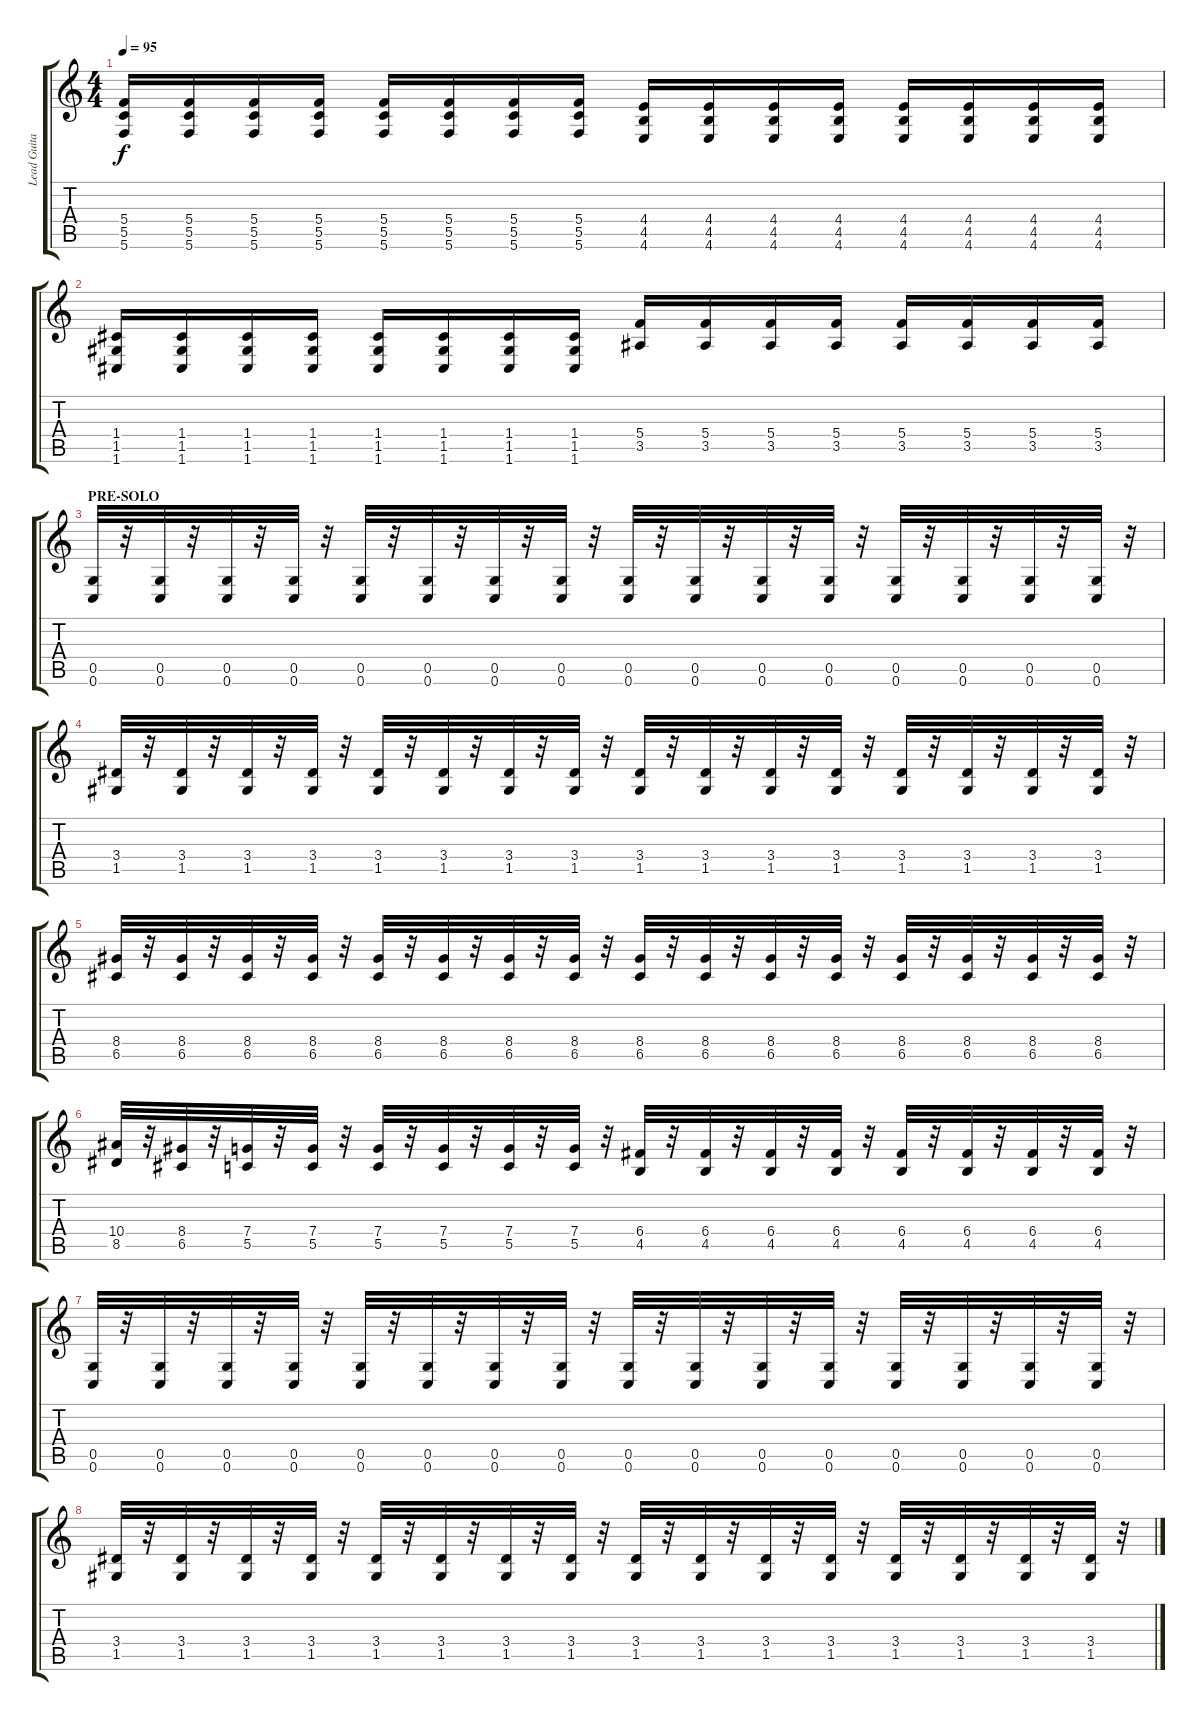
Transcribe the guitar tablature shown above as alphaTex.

\track ("Lead Guitar" "Lead Guita") {instrument distortionguitar}
\staff {score tabs}
\tuning (D4 A3 F3 C3 G2 C2) {hide}
\ts (4 4)
\tempo 95
\clef g2
\ks c
(5.4 5.5 5.6).16{dy f} (5.4 5.5 5.6).16 (5.4 5.5 5.6).16 (5.4 5.5 5.6).16 (5.4 5.5 5.6).16 (5.4 5.5 5.6).16 (5.4 5.5 5.6).16 (5.4 5.5 5.6).16 (4.4 4.5 4.6).16 (4.4 4.5 4.6).16 (4.4 4.5 4.6).16 (4.4 4.5 4.6).16 (4.4 4.5 4.6).16 (4.4 4.5 4.6).16 (4.4 4.5 4.6).16 (4.4 4.5 4.6).16 |
(1.4 1.5 1.6).16 (1.4 1.5 1.6).16 (1.4 1.5 1.6).16 (1.4 1.5 1.6).16 (1.4 1.5 1.6).16 (1.4 1.5 1.6).16 (1.4 1.5 1.6).16 (1.4 1.5 1.6).16 (5.4 3.5).16 (5.4 3.5).16 (5.4 3.5).16 (5.4 3.5).16 (5.4 3.5).16 (5.4 3.5).16 (5.4 3.5).16 (5.4 3.5).16 |
\section ("" "PRE-SOLO")
(0.5 0.6).32{volume 8} r.32 (0.5 0.6).32 r.32 (0.5 0.6).32 r.32 (0.5 0.6).32 r.32 (0.5 0.6).32 r.32 (0.5 0.6).32 r.32 (0.5 0.6).32 r.32 (0.5 0.6).32 r.32 (0.5 0.6).32 r.32 (0.5 0.6).32 r.32 (0.5 0.6).32 r.32 (0.5 0.6).32 r.32 (0.5 0.6).32 r.32 (0.5 0.6).32 r.32 (0.5 0.6).32 r.32 (0.5 0.6).32 r.32 |
(3.4 1.5).32 r.32 (3.4 1.5).32 r.32 (3.4 1.5).32 r.32 (3.4 1.5).32 r.32 (3.4 1.5).32 r.32 (3.4 1.5).32 r.32 (3.4 1.5).32 r.32 (3.4 1.5).32 r.32 (3.4 1.5).32 r.32 (3.4 1.5).32 r.32 (3.4 1.5).32 r.32 (3.4 1.5).32 r.32 (3.4 1.5).32 r.32 (3.4 1.5).32 r.32 (3.4 1.5).32 r.32 (3.4 1.5).32 r.32 |
(8.4 6.5).32 r.32 (8.4 6.5).32 r.32 (8.4 6.5).32 r.32 (8.4 6.5).32 r.32 (8.4 6.5).32 r.32 (8.4 6.5).32 r.32 (8.4 6.5).32 r.32 (8.4 6.5).32 r.32 (8.4 6.5).32 r.32 (8.4 6.5).32 r.32 (8.4 6.5).32 r.32 (8.4 6.5).32 r.32 (8.4 6.5).32 r.32 (8.4 6.5).32 r.32 (8.4 6.5).32 r.32 (8.4 6.5).32 r.32 |
(10.4 8.5).32 r.32 (8.4 6.5).32 r.32 (7.4 5.5).32 r.32 (7.4 5.5).32 r.32 (7.4 5.5).32 r.32 (7.4 5.5).32 r.32 (7.4 5.5).32 r.32 (7.4 5.5).32 r.32 (6.4 4.5).32 r.32 (6.4 4.5).32 r.32 (6.4 4.5).32 r.32 (6.4 4.5).32 r.32 (6.4 4.5).32 r.32 (6.4 4.5).32 r.32 (6.4 4.5).32 r.32 (6.4 4.5).32 r.32 |
(0.5 0.6).32 r.32 (0.5 0.6).32 r.32 (0.5 0.6).32 r.32 (0.5 0.6).32 r.32 (0.5 0.6).32 r.32 (0.5 0.6).32 r.32 (0.5 0.6).32 r.32 (0.5 0.6).32 r.32 (0.5 0.6).32 r.32 (0.5 0.6).32 r.32 (0.5 0.6).32 r.32 (0.5 0.6).32 r.32 (0.5 0.6).32 r.32 (0.5 0.6).32 r.32 (0.5 0.6).32 r.32 (0.5 0.6).32 r.32 |
(3.4 1.5).32 r.32 (3.4 1.5).32 r.32 (3.4 1.5).32 r.32 (3.4 1.5).32 r.32 (3.4 1.5).32 r.32 (3.4 1.5).32 r.32 (3.4 1.5).32 r.32 (3.4 1.5).32 r.32 (3.4 1.5).32 r.32 (3.4 1.5).32 r.32 (3.4 1.5).32 r.32 (3.4 1.5).32 r.32 (3.4 1.5).32 r.32 (3.4 1.5).32 r.32 (3.4 1.5).32 r.32 (3.4 1.5).32 r.32
